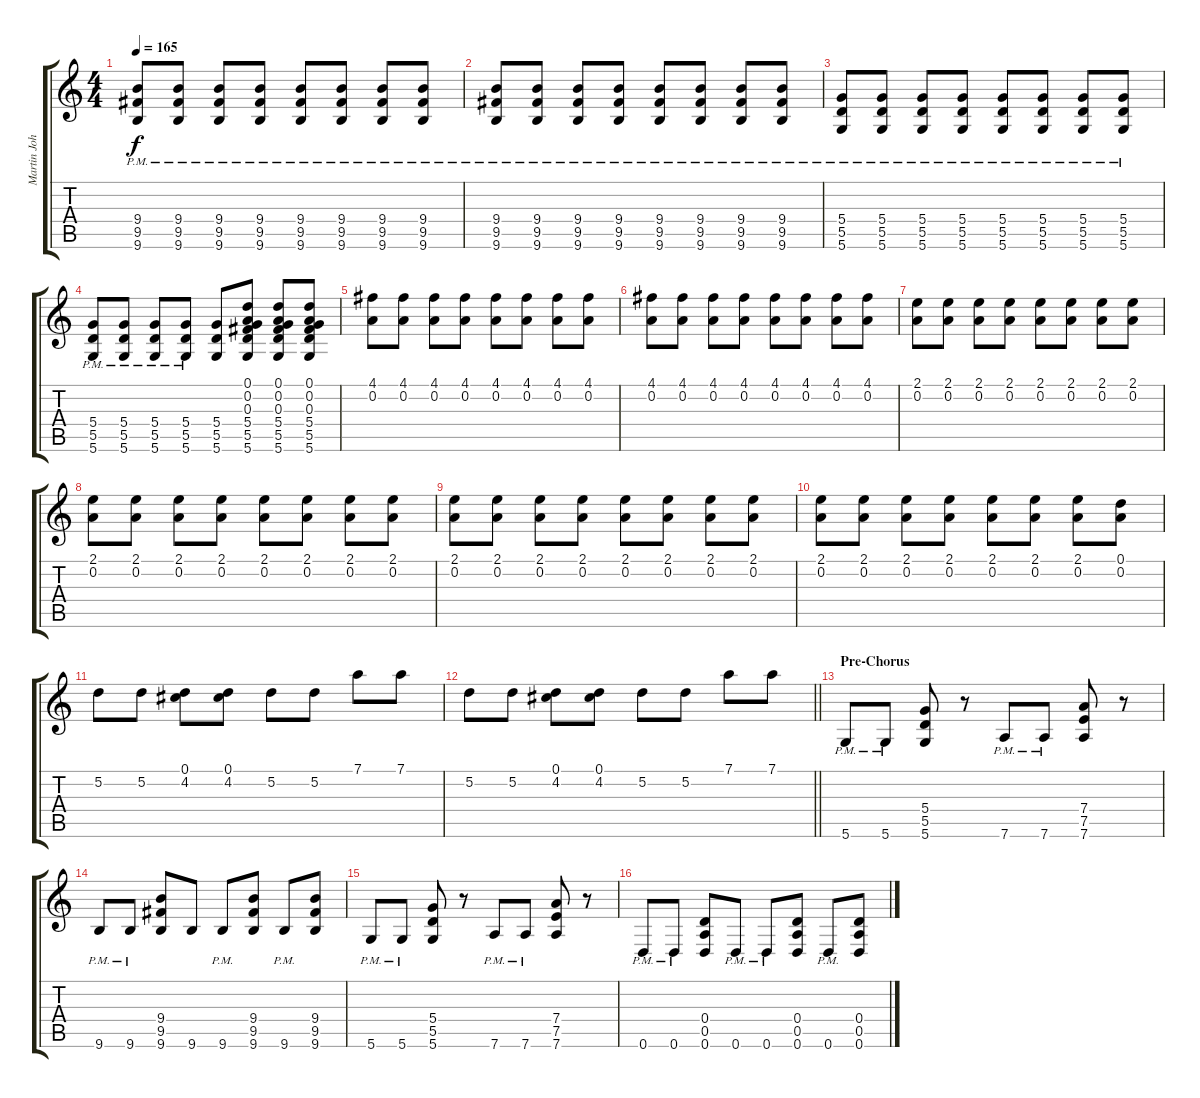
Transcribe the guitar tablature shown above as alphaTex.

\track ("Martin Johnson (Rhythm Guitar)" "Martin Joh") {instrument overdrivenguitar}
\staff {score tabs}
\tuning (D4 A3 Gb3 D3 A2 D2) {hide}
\ts (4 4)
\tempo 165
\clef g2
\ks c
(9.4{pm} 9.5{pm} 9.6{pm}).8{dy f} (9.4{pm} 9.5{pm} 9.6{pm}).8 (9.4{pm} 9.5{pm} 9.6{pm}).8 (9.4{pm} 9.5{pm} 9.6{pm}).8 (9.4{pm} 9.5{pm} 9.6{pm}).8 (9.4{pm} 9.5{pm} 9.6{pm}).8 (9.4{pm} 9.5{pm} 9.6{pm}).8 (9.4{pm} 9.5{pm} 9.6{pm}).8 |
(9.4{pm} 9.5{pm} 9.6{pm}).8 (9.4{pm} 9.5{pm} 9.6{pm}).8 (9.4{pm} 9.5{pm} 9.6{pm}).8 (9.4{pm} 9.5{pm} 9.6{pm}).8 (9.4{pm} 9.5{pm} 9.6{pm}).8 (9.4{pm} 9.5{pm} 9.6{pm}).8 (9.4{pm} 9.5{pm} 9.6{pm}).8 (9.4{pm} 9.5{pm} 9.6{pm}).8 |
(5.4{pm} 5.5{pm} 5.6{pm}).8 (5.4{pm} 5.5{pm} 5.6{pm}).8 (5.4{pm} 5.5{pm} 5.6{pm}).8 (5.4{pm} 5.5{pm} 5.6{pm}).8 (5.4{pm} 5.5{pm} 5.6{pm}).8 (5.4{pm} 5.5{pm} 5.6{pm}).8 (5.4{pm} 5.5{pm} 5.6{pm}).8 (5.4{pm} 5.5{pm} 5.6{pm}).8 |
(5.4{pm} 5.5{pm} 5.6{pm}).8 (5.4{pm} 5.5{pm} 5.6{pm}).8 (5.4{pm} 5.5{pm} 5.6{pm}).8 (5.4{pm} 5.5{pm} 5.6{pm}).8 (5.4 5.5 5.6).8 (0.1 0.2 0.3 5.4 5.5 5.6).8 (0.1 0.2 0.3 5.4 5.5 5.6).8 (0.1 0.2 0.3 5.4 5.5 5.6).8 |
(4.1 0.2).8 (4.1 0.2).8 (4.1 0.2).8 (4.1 0.2).8 (4.1 0.2).8 (4.1 0.2).8 (4.1 0.2).8 (4.1 0.2).8 |
(4.1 0.2).8 (4.1 0.2).8 (4.1 0.2).8 (4.1 0.2).8 (4.1 0.2).8 (4.1 0.2).8 (4.1 0.2).8 (4.1 0.2).8 |
(2.1 0.2).8 (2.1 0.2).8 (2.1 0.2).8 (2.1 0.2).8 (2.1 0.2).8 (2.1 0.2).8 (2.1 0.2).8 (2.1 0.2).8 |
(2.1 0.2).8 (2.1 0.2).8 (2.1 0.2).8 (2.1 0.2).8 (2.1 0.2).8 (2.1 0.2).8 (2.1 0.2).8 (2.1 0.2).8 |
(2.1 0.2).8 (2.1 0.2).8 (2.1 0.2).8 (2.1 0.2).8 (2.1 0.2).8 (2.1 0.2).8 (2.1 0.2).8 (2.1 0.2).8 |
(2.1 0.2).8 (2.1 0.2).8 (2.1 0.2).8 (2.1 0.2).8 (2.1 0.2).8 (2.1 0.2).8 (2.1 0.2).8 (0.1 0.2).8 |
5.2.8 5.2.8 (0.1 4.2).8 (0.1 4.2).8 5.2.8 5.2.8 7.1.8 7.1.8 |
\barLineRight lightlight
5.2.8 5.2.8 (0.1 4.2).8 (0.1 4.2).8 5.2.8 5.2.8 7.1.8 7.1.8 |
\section ("" "Pre-Chorus")
5.6{pm}.8 5.6{pm}.8 (5.4 5.5 5.6).8 r.8 7.6{pm}.8 7.6{pm}.8 (7.4 7.5 7.6).8 r.8 |
9.6{pm}.8 9.6{pm}.8 (9.4 9.5 9.6).8 9.6.8 9.6{pm}.8 (9.4 9.5 9.6).8 9.6{pm}.8 (9.4 9.5 9.6).8 |
5.6{pm}.8 5.6{pm}.8 (5.4 5.5 5.6).8 r.8 7.6{pm}.8 7.6{pm}.8 (7.4 7.5 7.6).8 r.8 |
0.6{pm}.8 0.6{pm}.8 (0.4 0.5 0.6).8 0.6{pm}.8 0.6{pm}.8 (0.4 0.5 0.6).8 0.6{pm}.8 (0.4 0.5 0.6).8
